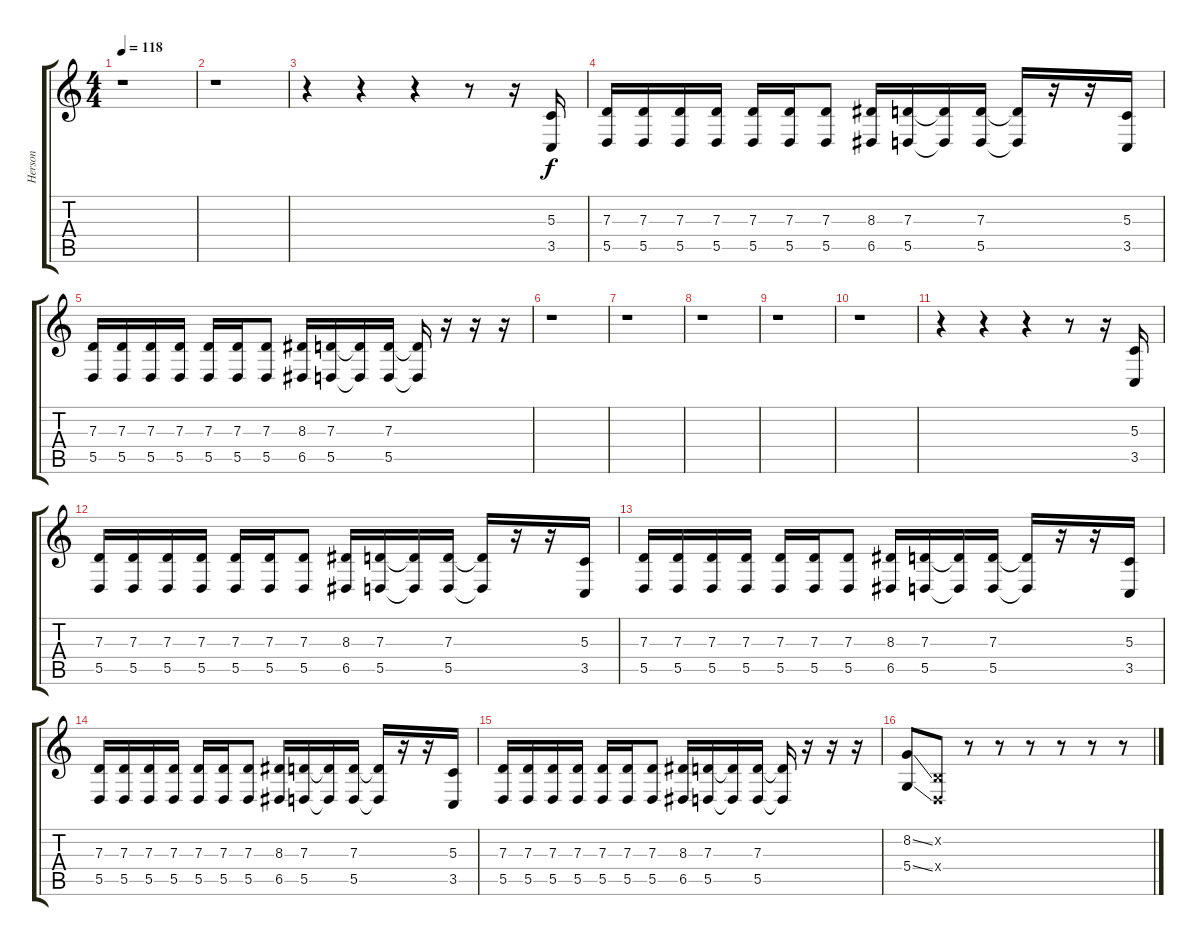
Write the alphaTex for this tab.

\track ("Herson" "Herson") {instrument lead2sawtooth}
\staff {score tabs}
\tuning (E4 B3 G3 D3 A2 E2) {hide}
\ts (4 4)
\tempo 118
\clef g2
\ks c
r.1{dy f} |
r.1 |
r.4{volume 7} r.4 r.4 r.8 r.16 (5.3 3.5).16 |
(7.3 5.5).16 (7.3 5.5).16 (7.3 5.5).16 (7.3 5.5).16 (7.3 5.5).16 (7.3 5.5).16 (7.3 5.5).8 (8.3 6.5).16 (7.3 5.5).16 (7.3{t} 5.5{t}).16 (7.3 5.5).16 (7.3{t} 5.5{t}).16 r.16 r.16 (5.3 3.5).16 |
(7.3 5.5).16 (7.3 5.5).16 (7.3 5.5).16 (7.3 5.5).16 (7.3 5.5).16 (7.3 5.5).16 (7.3 5.5).8 (8.3 6.5).16 (7.3 5.5).16 (7.3{t} 5.5{t}).16 (7.3 5.5).16 (7.3{t} 5.5{t}).16 r.16 r.16 r.16 |
r.1 |
r.1 |
r.1 |
r.1 |
r.1 |
r.4{volume 7} r.4 r.4 r.8 r.16 (5.3 3.5).16 |
(7.3 5.5).16 (7.3 5.5).16 (7.3 5.5).16 (7.3 5.5).16 (7.3 5.5).16 (7.3 5.5).16 (7.3 5.5).8 (8.3 6.5).16 (7.3 5.5).16 (7.3{t} 5.5{t}).16 (7.3 5.5).16 (7.3{t} 5.5{t}).16 r.16 r.16 (5.3 3.5).16 |
(7.3 5.5).16 (7.3 5.5).16 (7.3 5.5).16 (7.3 5.5).16 (7.3 5.5).16 (7.3 5.5).16 (7.3 5.5).8 (8.3 6.5).16 (7.3 5.5).16 (7.3{t} 5.5{t}).16 (7.3 5.5).16 (7.3{t} 5.5{t}).16 r.16 r.16 (5.3 3.5).16 |
(7.3 5.5).16 (7.3 5.5).16 (7.3 5.5).16 (7.3 5.5).16 (7.3 5.5).16 (7.3 5.5).16 (7.3 5.5).8 (8.3 6.5).16 (7.3 5.5).16 (7.3{t} 5.5{t}).16 (7.3 5.5).16 (7.3{t} 5.5{t}).16 r.16 r.16 (5.3 3.5).16 |
(7.3 5.5).16 (7.3 5.5).16 (7.3 5.5).16 (7.3 5.5).16 (7.3 5.5).16 (7.3 5.5).16 (7.3 5.5).8 (8.3 6.5).16 (7.3 5.5).16 (7.3{t} 5.5{t}).16 (7.3 5.5).16 (7.3{t} 5.5{t}).16 r.16 r.16 r.16 |
(8.2{ss} 5.4{ss}).8 (0.2{x} 0.4{x}).8 r.8 r.8 r.8 r.8 r.8 r.8
